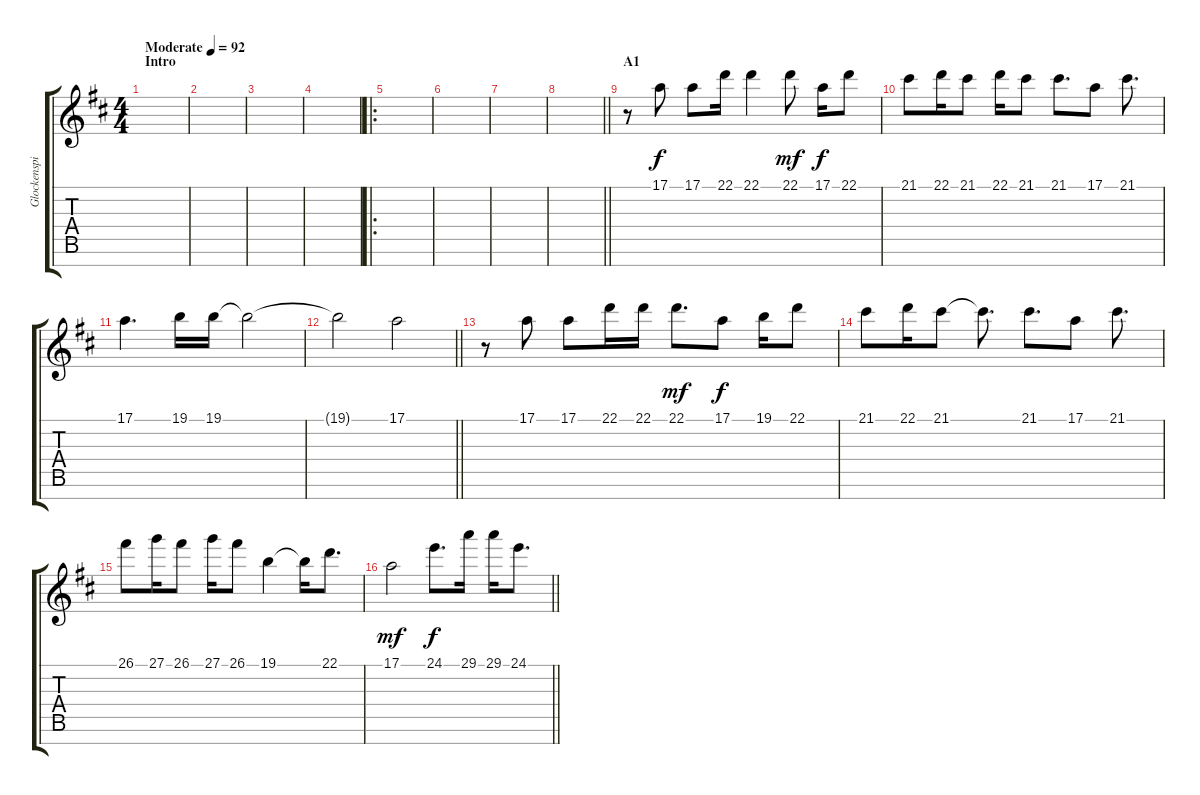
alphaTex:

\track ("Glockenspiel" "Glockenspi") {instrument glockenspiel}
\staff {score tabs}
\tuning (E4 B3 G3 D3 A2 E2 B1) {hide}
\ts (4 4)
\section ("" "Intro")
\tempo (92 "Moderate")
\clef g2
\ks d
|
|
|
|
\ro
|
|
|
\barLineRight lightlight
|
\section ("" "A1")
r.8 17.1.8 17.1.8 22.1.16 22.1.4 22.1.8{dy mf} 17.1.16{dy f} 22.1.8 |
21.1.8 22.1.16 21.1.8 22.1.16 21.1.8 21.1.8{d} 17.1.8 21.1.8{d} |
17.1.4{d} 19.1.16 19.1.16 19.1{t}.2 |
\barLineRight lightlight
19.1{t}.2 17.1.2 |
r.8 17.1.8 17.1.8 22.1.16 22.1.16 22.1.8{d dy mf} 17.1.8{dy f} 19.1.16 22.1.8 |
21.1.8 22.1.16 21.1.8 21.1{t}.8{d} 21.1.8{d} 17.1.8 21.1.8{d} |
26.1.8 27.1.16 26.1.8 27.1.16 26.1.8 19.1.4 19.1{t}.16 22.1.8{d} |
\barLineRight lightlight
17.1.2{dy mf} 24.1.8{d dy f} 29.1.16 29.1.16 24.1.8{d}
